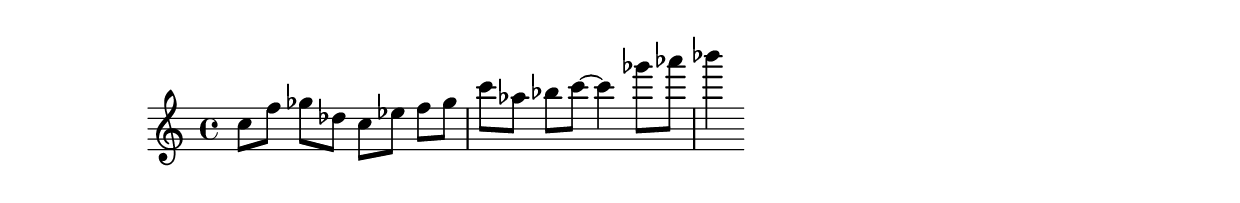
\version "2.19.82"
\language "english"

\header {
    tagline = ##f
}

\layout {}

\paper {}

\score {
    {
        c''8
        [
        f''8
        ]
        gf''8
        [
        df''8
        ]
        c''8
        [
        ef''8
        ]
        f''8
        [
        gf''8
        ]
        c'''8
        [
        af''8
        ]
        bf''8
        [
        c'''8
        ~
        ]
        c'''4
        gf'''8
        [
        af'''8
        ]
        bf'''4
    }
    
                \midi {
                    \context {
                        \Score
                        midiChannelMapping = #'instrument
                    }
                    \tempo 4 = 60
                }
                \layout { }                 
                
}